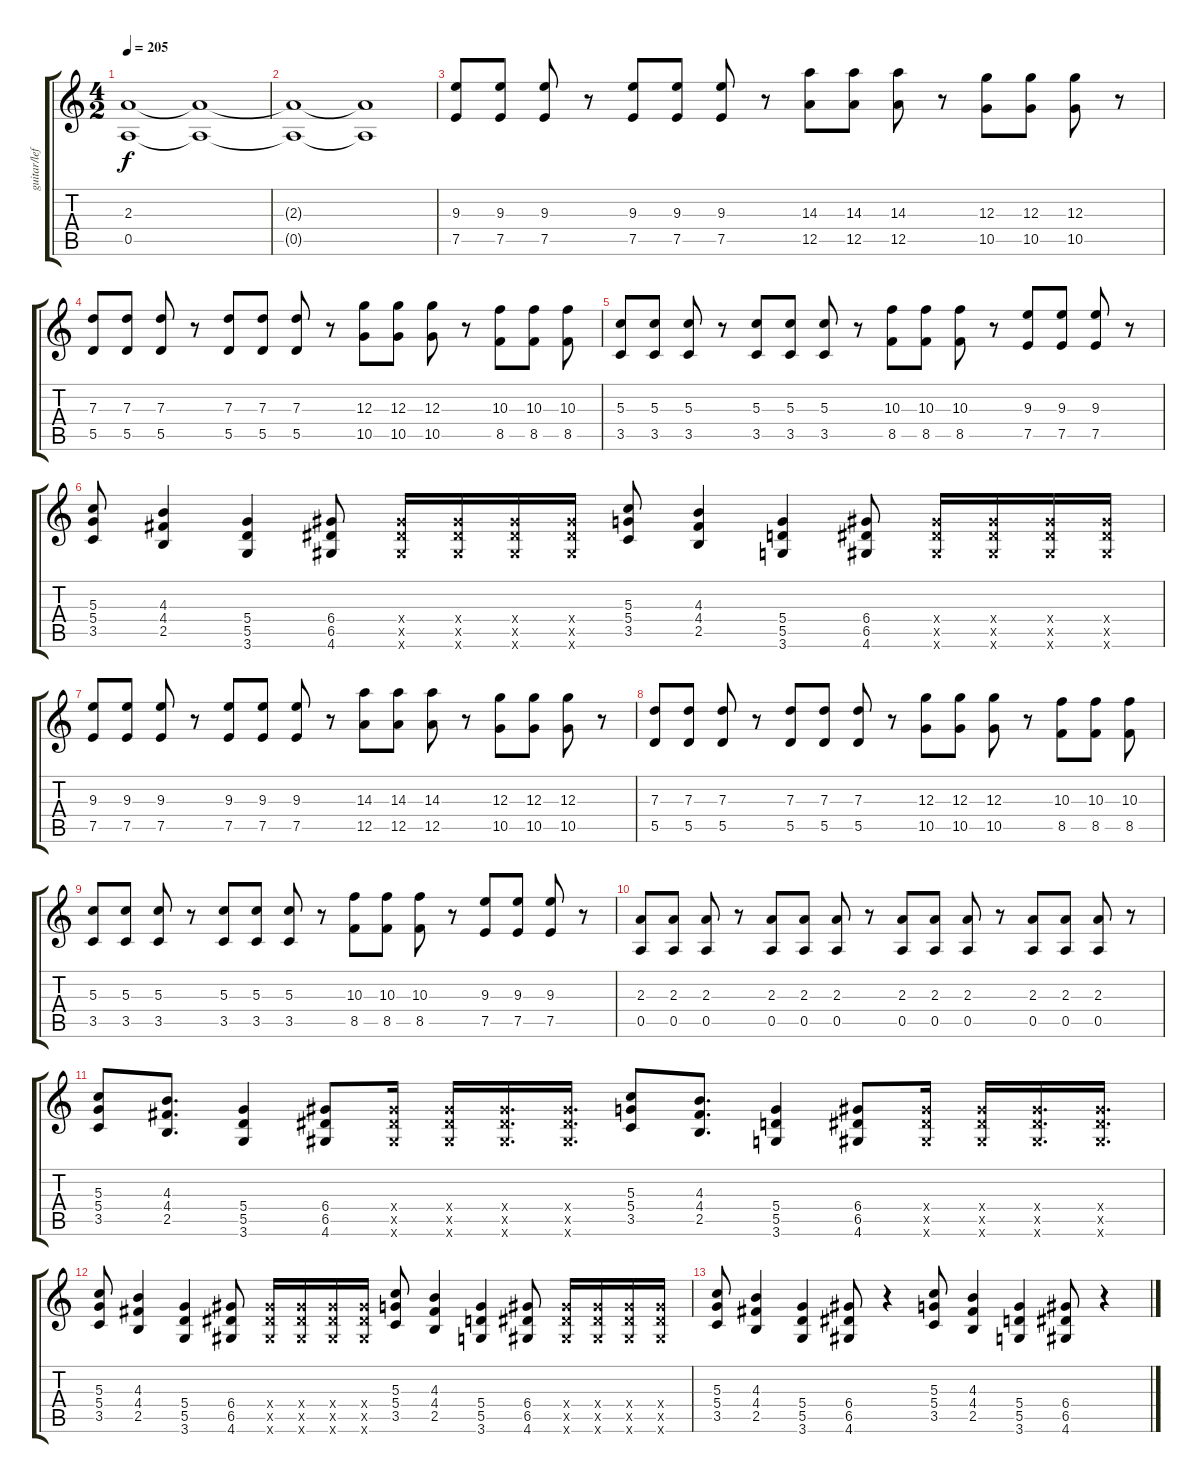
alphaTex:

\track ("guitar/left" "guitar/lef") {instrument distortionguitar}
\staff {score tabs}
\tuning (E4 B3 G3 D3 A2 E2) {hide}
\ts (4 2)
\tempo 205
\clef g2
\ks c
(2.3{t} 0.5{t}).1{dy f} (2.3{t} 0.5{t}).1 |
(2.3{t} 0.5{t}).1 (2.3{t} 0.5{t}).1 |
(9.3 7.5).8{volume 5} (9.3 7.5).8 (9.3 7.5).8 r.8 (9.3 7.5).8 (9.3 7.5).8 (9.3 7.5).8 r.8 (14.3 12.5).8 (14.3 12.5).8 (14.3 12.5).8 r.8 (12.3 10.5).8 (12.3 10.5).8 (12.3 10.5).8 r.8 |
(7.3 5.5).8 (7.3 5.5).8 (7.3 5.5).8 r.8 (7.3 5.5).8 (7.3 5.5).8 (7.3 5.5).8 r.8 (12.3 10.5).8 (12.3 10.5).8 (12.3 10.5).8 r.8 (10.3 8.5).8 (10.3 8.5).8 (10.3 8.5).8 |
(5.3 3.5).8{volume 5} (5.3 3.5).8 (5.3 3.5).8 r.8 (5.3 3.5).8 (5.3 3.5).8 (5.3 3.5).8 r.8 (10.3 8.5).8 (10.3 8.5).8 (10.3 8.5).8 r.8 (9.3 7.5).8 (9.3 7.5).8 (9.3 7.5).8 r.8 |
(5.3 5.4 3.5).8 (4.3 4.4 2.5).4 (5.4 5.5 3.6).4 (6.4 6.5 4.6).8 (6.4{x} 6.5{x} 4.6{x}).16 (6.4{x} 6.5{x} 4.6{x}).16 (6.4{x} 6.5{x} 4.6{x}).16 (6.4{x} 6.5{x} 4.6{x}).16 (5.3 5.4 3.5).8 (4.3 4.4 2.5).4 (5.4 5.5 3.6).4 (6.4 6.5 4.6).8 (6.4{x} 6.5{x} 4.6{x}).16 (6.4{x} 6.5{x} 4.6{x}).16 (6.4{x} 6.5{x} 4.6{x}).16 (6.4{x} 6.5{x} 4.6{x}).16 |
(9.3 7.5).8{volume 5} (9.3 7.5).8 (9.3 7.5).8 r.8 (9.3 7.5).8 (9.3 7.5).8 (9.3 7.5).8 r.8 (14.3 12.5).8 (14.3 12.5).8 (14.3 12.5).8 r.8 (12.3 10.5).8 (12.3 10.5).8 (12.3 10.5).8 r.8 |
(7.3 5.5).8 (7.3 5.5).8 (7.3 5.5).8 r.8 (7.3 5.5).8 (7.3 5.5).8 (7.3 5.5).8 r.8 (12.3 10.5).8 (12.3 10.5).8 (12.3 10.5).8 r.8 (10.3 8.5).8 (10.3 8.5).8 (10.3 8.5).8 |
(5.3 3.5).8 (5.3 3.5).8 (5.3 3.5).8 r.8 (5.3 3.5).8 (5.3 3.5).8 (5.3 3.5).8 r.8 (10.3 8.5).8 (10.3 8.5).8 (10.3 8.5).8 r.8 (9.3 7.5).8 (9.3 7.5).8 (9.3 7.5).8 r.8 |
(2.3 0.5).8 (2.3 0.5).8 (2.3 0.5).8 r.8 (2.3 0.5).8 (2.3 0.5).8 (2.3 0.5).8 r.8 (2.3 0.5).8 (2.3 0.5).8 (2.3 0.5).8 r.8 (2.3 0.5).8 (2.3 0.5).8 (2.3 0.5).8 r.8 |
(5.3 5.4 3.5).8{volume 16 balance 0} (4.3 4.4 2.5).8{d} (5.4 5.5 3.6).4 (6.4 6.5 4.6).8 (6.4{x} 6.5{x} 4.6{x}).16 (6.4{x} 6.5{x} 4.6{x}).16 (6.4{x} 6.5{x} 4.6{x}).16{d} (6.4{x} 6.5{x} 4.6{x}).16{d} (5.3 5.4 3.5).8 (4.3 4.4 2.5).8{d} (5.4 5.5 3.6).4 (6.4 6.5 4.6).8 (6.4{x} 6.5{x} 4.6{x}).16 (6.4{x} 6.5{x} 4.6{x}).16 (6.4{x} 6.5{x} 4.6{x}).16{d} (6.4{x} 6.5{x} 4.6{x}).16{d} |
(5.3 5.4 3.5).8 (4.3 4.4 2.5).4 (5.4 5.5 3.6).4 (6.4 6.5 4.6).8 (6.4{x} 6.5{x} 4.6{x}).16 (6.4{x} 6.5{x} 4.6{x}).16 (6.4{x} 6.5{x} 4.6{x}).16 (6.4{x} 6.5{x} 4.6{x}).16 (5.3 5.4 3.5).8 (4.3 4.4 2.5).4 (5.4 5.5 3.6).4 (6.4 6.5 4.6).8 (6.4{x} 6.5{x} 4.6{x}).16 (6.4{x} 6.5{x} 4.6{x}).16 (6.4{x} 6.5{x} 4.6{x}).16 (6.4{x} 6.5{x} 4.6{x}).16 |
(5.3 5.4 3.5).8 (4.3 4.4 2.5).4 (5.4 5.5 3.6).4 (6.4 6.5 4.6).8 r.4 (5.3 5.4 3.5).8 (4.3 4.4 2.5).4 (5.4 5.5 3.6).4 (6.4 6.5 4.6).8 r.4
